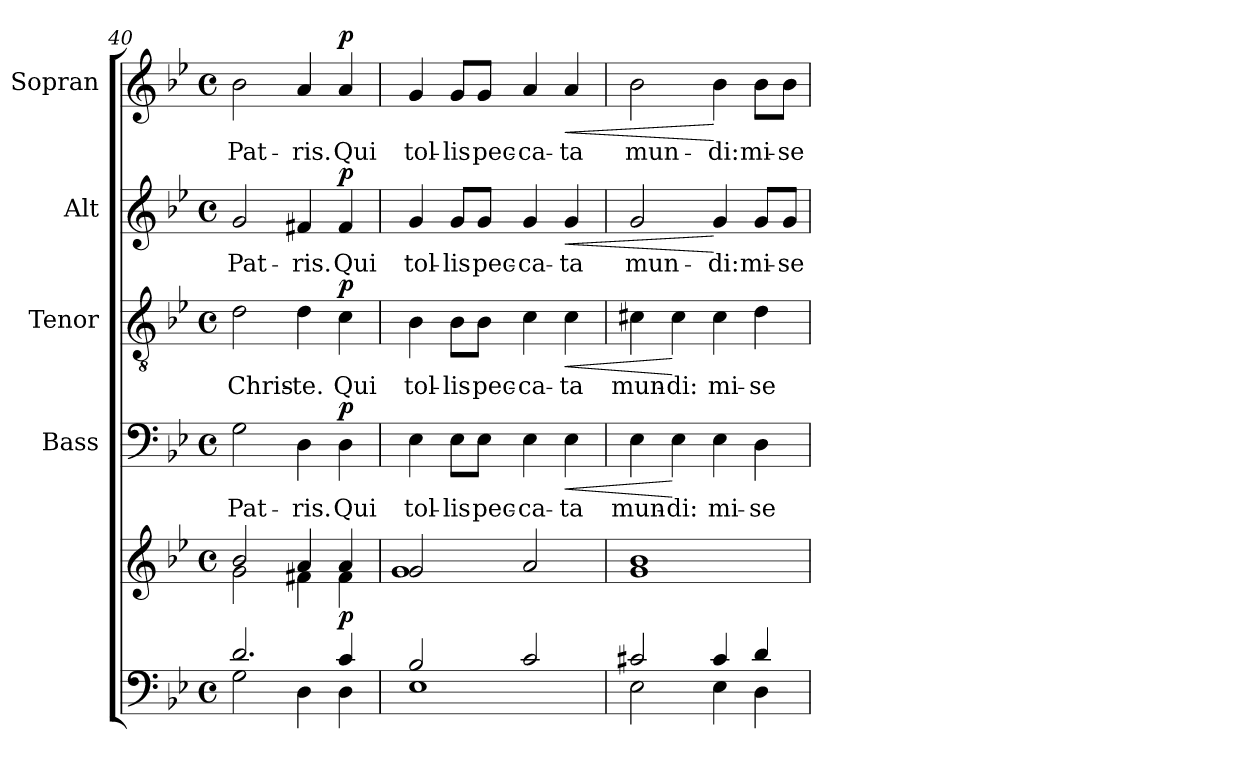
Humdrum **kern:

**kern	**kern	**dynam	**kern	**text	**dynam	**kern	**text	**dynam	**kern	**text	**dynam	**kern	**text	**dynam
*part5	*part5	*part5	*part4	*part4	*part4	*part3	*part3	*part3	*part2	*part2	*part2	*part1	*part1	*part1
*staff6	*staff5	*staff5/6	*staff4	*staff4	*staff4	*staff3	*staff3	*staff3	*staff2	*staff2	*staff2	*staff1	*staff1	*staff1
*	*	*	*I"Bass	*	*	*I"Tenor	*	*	*I"Alt	*	*	*I"Sopran	*	*
*	*	*	*I'B.	*	*	*I'T.	*	*	*I'A.	*	*	*I'S.	*	*
*clefF4	*clefG2	*	*clefF4	*	*	*clefGv2	*	*	*clefG2	*	*	*clefG2	*	*
*k[b-e-]	*k[b-e-]	*	*k[b-e-]	*	*	*k[b-e-]	*	*	*k[b-e-]	*	*	*k[b-e-]	*	*
*B-:	*B-:	*	*B-:	*	*	*B-:	*	*	*B-:	*	*	*B-:	*	*
*M4/4	*M4/4	*	*M4/4	*	*	*M4/4	*	*	*M4/4	*	*	*M4/4	*	*
*met(c)	*met(c)	*	*met(c)	*	*	*met(c)	*	*	*met(c)	*	*	*met(c)	*	*
=40	=40	=40	=40	=40	=40	=40	=40	=40	=40	=40	=40	=40	=40	=40
*^	*^	*	*	*	*	*	*	*	*	*	*	*	*	*
!	!	!	!	!	!	!LO:LY:b	!	!	!LO:LY:b	!	!	!LO:LY:b	!	!	!LO:LY:b	!
2.d/	2G\	2b-/	2g\	.	2G\	Pat-	.	2d\	Chris-	.	2g/	Pat-	.	2b-\	Pat-	.
!	!	!	!	!	!	!LO:LY:b	!	!	!LO:LY:b	!	!	!LO:LY:b	!	!	!LO:LY:b	!
.	4D\	4a/	4f#X\	.	4D\	-ris.	.	4d\	-te.	.	4f#X/	-ris.	.	4a/	-ris.	.
!	!	!	!	!LO:DY:b	!	!LO:LY:b	!LO:DY:a	!	!LO:LY:b	!LO:DY:a	!	!LO:LY:b	!LO:DY:a	!	!LO:LY:b	!LO:DY:a
4c/	4D\	4a/	4f#\	p	4D\	Qui	p	4c\	Qui	p	4f#/	Qui	p	4a/	Qui	p
=41	=41	=41	=41	=41	=41	=41	=41	=41	=41	=41	=41	=41	=41	=41	=41	=41
!	!	!	!	!	!	!LO:LY:b	!	!	!LO:LY:b	!	!	!LO:LY:b	!	!	!LO:LY:b	!
2B-/	1E-	2g/	1g	.	4E-\	tol-	.	4B-\	tol-	.	4g/	tol-	.	4g/	tol-	.
!	!	!	!	!	!	!LO:LY:b	!	!	!LO:LY:b	!	!	!LO:LY:b	!	!	!LO:LY:b	!
.	.	.	.	.	8E-\L	-lis	.	8B-\L	-lis	.	8g/L	-lis	.	8g/L	-lis	.
!	!	!	!	!	!	!LO:LY:b	!	!	!LO:LY:b	!	!	!LO:LY:b	!	!	!LO:LY:b	!
.	.	.	.	.	8E-\J	pec-	.	8B-\J	pec-	.	8g/J	pec-	.	8g/J	pec-	.
!	!	!	!	!	!	!LO:LY:b	!	!	!LO:LY:b	!	!	!LO:LY:b	!	!	!LO:LY:b	!
2c/	.	2a/	.	.	4E-\	-ca-	.	4c\	-ca-	.	4g/	-ca-	.	4a/	-ca-	.
!	!	!	!	!	!	!LO:LY:b	!LO:HP:b	!	!LO:LY:b	!LO:HP:b	!	!LO:LY:b	!LO:HP:b	!	!LO:LY:b	!LO:HP:b
.	.	.	.	.	4E-\	-ta	<	4c\	-ta	<	4g/	-ta	<	4a/	-ta	<
!!LO:LB:g=z
=42	=42	=42	=42	=42	=42	=42	=42	=42	=42	=42	=42	=42	=42	=42	=42	=42
!	!	!	!	!	!	!LO:LY:b	!	!	!LO:LY:b	!	!	!LO:LY:b	!	!	!LO:LY:b	!
2c#X/	2E-\	1b-	1g	.	4E-\	mun-	.	4c#X\	mun-	.	2g/	mun-	.	2b-\	mun-	.
!	!	!	!	!	!	!LO:LY:b	!	!	!LO:LY:b	!	!	!	!	!	!	!
.	.	.	.	.	4E-\	-di:	[	4c#\	-di:	[	.	.	.	.	.	.
!	!	!	!	!	!	!LO:LY:b	!	!	!LO:LY:b	!	!	!LO:LY:b	!	!	!LO:LY:b	!
4c#/	4E-\	.	.	.	4E-\	mi-	.	4c#\	mi-	.	4g/	-di:	[	4b-\	-di:	[
!	!	!	!	!	!	!LO:LY:b	!	!	!LO:LY:b	!	!	!LO:LY:b	!	!	!LO:LY:b	!
4d/	4D\	.	.	.	4D\	-se-	.	4d\	-se-	.	8g/L	mi-	.	8b-\L	mi-	.
!	!	!	!	!	!	!	!	!	!	!	!	!LO:LY:b	!	!	!LO:LY:b	!
.	.	.	.	.	.	.	.	.	.	.	8g/J	-se-	.	8b-\J	-se-	.
*v	*v	*	*	*	*	*	*	*	*	*	*	*	*	*	*	*
*	*v	*v	*	*	*	*	*	*	*	*	*	*	*	*	*
=	=	=	=	=	=	=	=	=	=	=	=	=	=	=
*-	*-	*-	*-	*-	*-	*-	*-	*-	*-	*-	*-	*-	*-	*-
